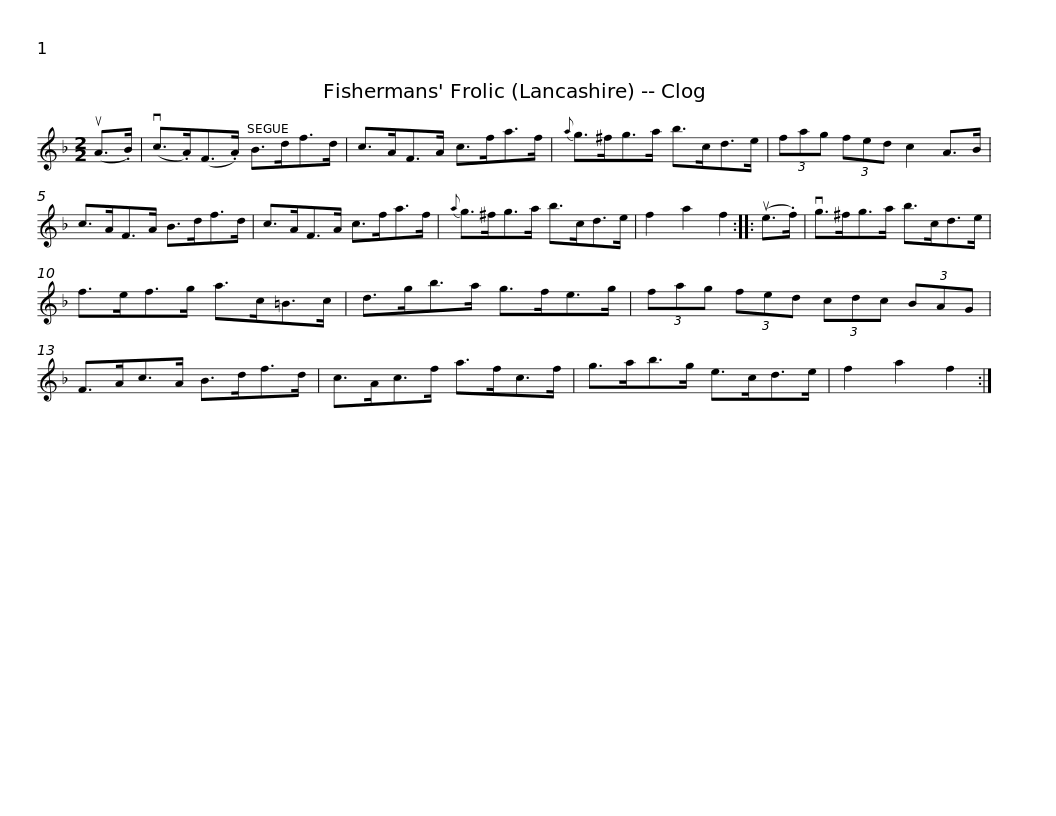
X:1
L:1/8
M:2/2
I:linebreak $
K:F
V:1 treble
V:1
 (uA>.B) | (vc>.A)(F>.A) B>df>d | c>AF>A c>fa>f |{a} g>^fg>a b>cd>e | (3fag (3fed c2 A>B |$ %5
 c>AF>A B>df>d | c>AF>A c>fa>f |{a} g>^fg>a b>cd>e | f2 a2 f2 :: (ue>.f) |$ %10
 vg>^fg>a b>cd>e | f>ef>g a>c=B>c | d>gb>a g>fe>g | (3fag (3fed (3cdc (3BAG |$ F>Ac>A B>df>d | %15
 c>Ac>f a>fc>f | g>ab>g e>cd>e | f2 a2 f2 :| %18
